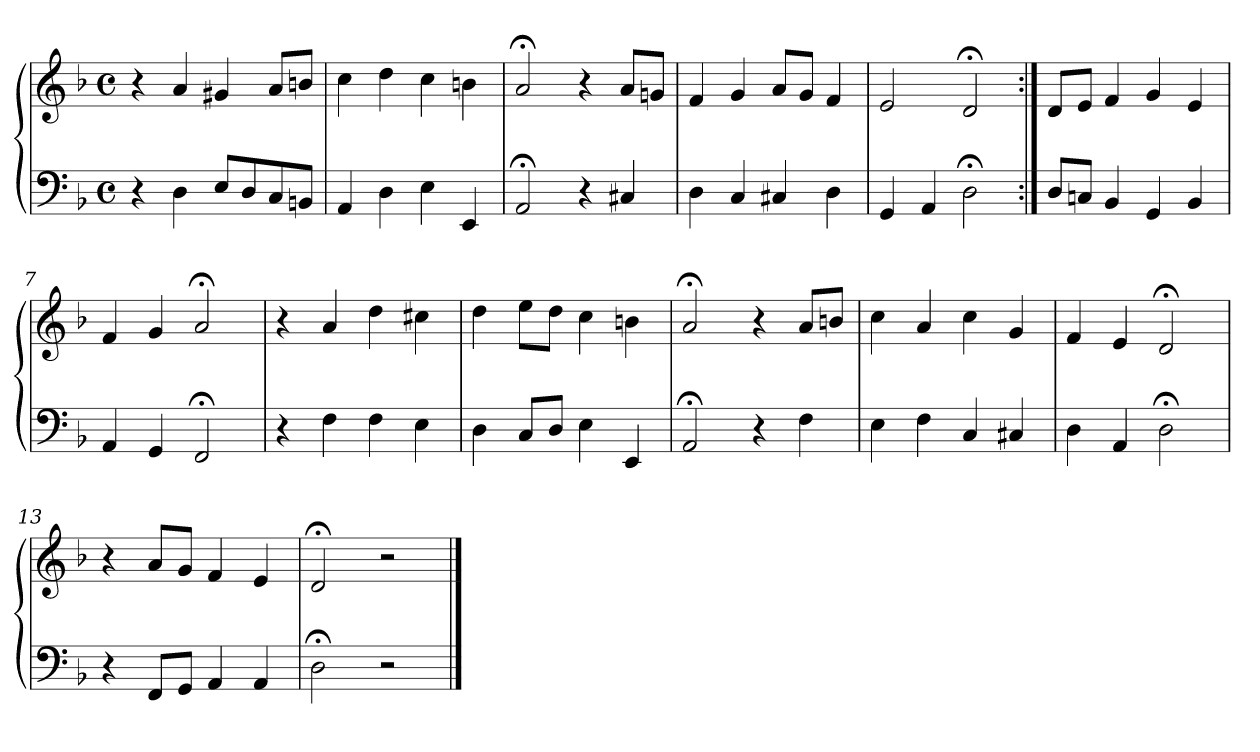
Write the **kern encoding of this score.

**kern	**kern
*part1	*part1
*staff2	*staff1
*clefF4	*clefG2
*k[b-]	*k[b-]
*M4/4	*M4/4
*met(c)	*met(c)
=1	=1
4r	4r
4D	4a
8EL	4g#X
8D	.
8C	8aL
8BBnJ	8bnJ
=2	=2
4AA	4cc
4D	4dd
4E	4cc
4EE	4bn
=3	=3
2AA;<	2a;<
4r	4r
4C#X	8aL
.	8gnJ
=4	=4
4D	4f
4C	4g
4C#X	8aL
.	8gJ
4D	4f
=5	=5
4GG	2e
4AA	.
2D;<	2d;<
=6:|!	=6:|!
8DL	8dL
8CnJ	8eJ
4BB-	4f
4GG	4g
4BB-	4e
!!LO:LB:g=z
=7	=7
4AA	4f
4GG	4g
2FF;<	2a;<
=8	=8
4r	4r
4F	4a
4F	4dd
4E	4cc#X
=9	=9
4D	4dd
8CL	8eeL
8DJ	8ddJ
4E	4cc
4EE	4bn
=10	=10
2AA;<	2a;<
4r	4r
4F	8aL
.	8bnJ
=11	=11
4E	4cc
4F	4a
4C	4cc
4C#X	4g
=12	=12
4D	4f
4AA	4e
2D;<	2d;<
=13	=13
4r	4r
8FFL	8aL
8GGJ	8gJ
4AA	4f
4AA	4e
=14	=14
2D;<	2d;<
2r	2r
==	==
*-	*-
